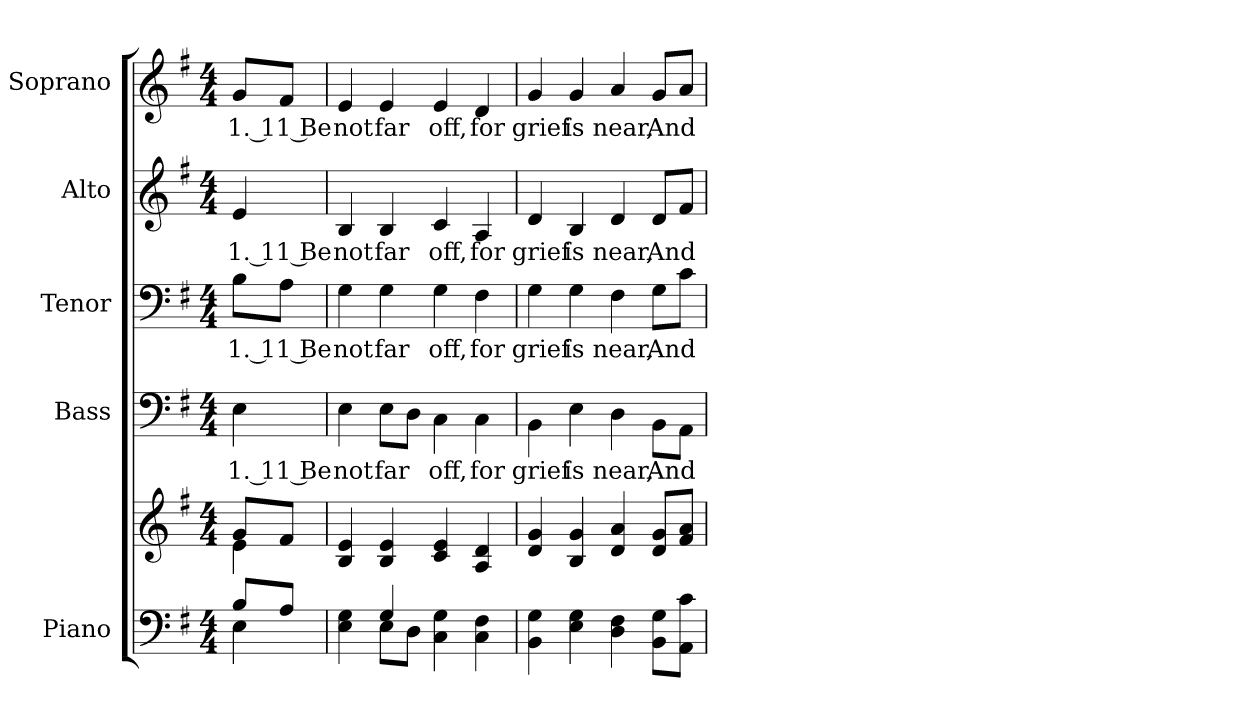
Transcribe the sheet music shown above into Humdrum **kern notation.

**kern	**kern	**kern	**text	**kern	**text	**kern	**text	**kern	**text
*part5	*part5	*part4	*part4	*part3	*part3	*part2	*part2	*part1	*part1
*staff6	*staff5	*staff4	*staff4	*staff3	*staff3	*staff2	*staff2	*staff1	*staff1
*I"Piano	*	*I"Bass	*	*I"Tenor	*	*I"Alto	*	*I"Soprano	*
*	*	*I'B.	*	*	*	*	*	*	*
!!LO:PB:g=z
*clefF4	*clefG2	*clefF4	*	*clefF4	*	*clefG2	*	*clefG2	*
*k[f#]	*k[f#]	*k[f#]	*	*k[f#]	*	*k[f#]	*	*k[f#]	*
*G:	*G:	*G:	*	*G:	*	*G:	*	*G:	*
*M4/4	*M4/4	*M4/4	*	*M4/4	*	*M4/4	*	*M4/4	*
*MM120	*MM120	*MM120	*	*MM120	*	*MM120	*	*MM120	*
=1	=1	=1	=1	=1	=1	=1	=1	=1	=1
*^	*^	*	*	*	*	*	*	*	*
!	!	!	!	!	!LO:LY:b:color=#000000	!	!	!	!	!	!
!	!	!	!	!	!	!	!LO:LY:b:color=#000000	!	!	!	!
!	!	!	!	!	!	!	!	!	!LO:LY:b:color=#000000	!	!
!	!	!	!	!	!	!	!	!	!	!	!LO:LY:b:color=#000000
8Bi/L	4Ei\	8gi/L	4ei\	4Ei\	1. 11 Be	8Bi\L	1. 11 Be	4ei/	1. 11 Be	8gi/L	1. 11 Be
8Ai/J	.	8f#i/J	.	.	.	8Ai\J	.	.	.	8f#i/J	.
=2	=2	=2	=2	=2	=2	=2	=2	=2	=2	=2	=2
!	!	!	!	!	!LO:LY:b:color=#000000	!	!	!	!	!	!
!	!	!	!	!	!	!	!LO:LY:b:color=#000000	!	!	!	!
!	!	!	!	!	!	!	!	!	!LO:LY:b:color=#000000	!	!
!	!	!	!	!	!	!	!	!	!	!	!LO:LY:b:color=#000000
4Ei\ 4Gi	4ryy	4Bi/ 4ei	4ryy	4Ei\	not	4Gi\	not	4Bi/	not	4ei/	not
!	!	!	!	!	!LO:LY:b:color=#000000	!	!	!	!	!	!
!	!	!	!	!	!	!	!LO:LY:b:color=#000000	!	!	!	!
!	!	!	!	!	!	!	!	!	!LO:LY:b:color=#000000	!	!
!	!	!	!	!	!	!	!	!	!	!	!LO:LY:b:color=#000000
4Gi/	8Ei\L	4Bi/ 4ei	4ryy	8Ei\L	far	4Gi\	far	4Bi/	far	4ei/	far
.	8Di\J	.	.	8Di\J	.	.	.	.	.	.	.
!	!	!	!	!	!LO:LY:b:color=#000000	!	!	!	!	!	!
!	!	!	!	!	!	!	!LO:LY:b:color=#000000	!	!	!	!
!	!	!	!	!	!	!	!	!	!LO:LY:b:color=#000000	!	!
!	!	!	!	!	!	!	!	!	!	!	!LO:LY:b:color=#000000
4Ci\ 4Gi	2ryy	4ci/ 4ei	4ryy	4Ci\	off,	4Gi\	off,	4ci/	off,	4ei/	off,
!	!	!	!	!	!LO:LY:b:color=#000000	!	!	!	!	!	!
!	!	!	!	!	!	!	!LO:LY:b:color=#000000	!	!	!	!
!	!	!	!	!	!	!	!	!	!LO:LY:b:color=#000000	!	!
!	!	!	!	!	!	!	!	!	!	!	!LO:LY:b:color=#000000
4Ci\ 4F#i	.	4Ai/ 4di	4ryy	4Ci\	for	4F#i\	for	4Ai/	for	4di/	for
*v	*v	*	*	*	*	*	*	*	*	*	*
!!LO:PB:g=z
=3	=3	=3	=3	=3	=3	=3	=3	=3	=3	=3
!	!	!	!	!LO:LY:b:color=#000000	!	!	!	!	!	!
!	!	!	!	!	!	!LO:LY:b:color=#000000	!	!	!	!
!	!	!	!	!	!	!	!	!LO:LY:b:color=#000000	!	!
!	!	!	!	!	!	!	!	!	!	!LO:LY:b:color=#000000
4BBi\ 4Gi	4di/ 4gi	4ryy	4BBi\	grief	4Gi\	grief	4di/	grief	4gi/	grief
!	!	!	!	!LO:LY:b:color=#000000	!	!	!	!	!	!
!	!	!	!	!	!	!LO:LY:b:color=#000000	!	!	!	!
!	!	!	!	!	!	!	!	!LO:LY:b:color=#000000	!	!
!	!	!	!	!	!	!	!	!	!	!LO:LY:b:color=#000000
4Ei\ 4Gi	4Bi/ 4gi	4ryy	4Ei\	is	4Gi\	is	4Bi/	is	4gi/	is
!	!	!	!	!LO:LY:b:color=#000000	!	!	!	!	!	!
!	!	!	!	!	!	!LO:LY:b:color=#000000	!	!	!	!
!	!	!	!	!	!	!	!	!LO:LY:b:color=#000000	!	!
!	!	!	!	!	!	!	!	!	!	!LO:LY:b:color=#000000
4Di\ 4F#i	4di/ 4ai	4ryy	4Di\	near,	4F#i\	near,	4di/	near,	4ai/	near,
!	!	!	!	!LO:LY:b:color=#000000	!	!	!	!	!	!
!	!	!	!	!	!	!LO:LY:b:color=#000000	!	!	!	!
!	!	!	!	!	!	!	!	!LO:LY:b:color=#000000	!	!
!	!	!	!	!	!	!	!	!	!	!LO:LY:b:color=#000000
8BBi\ 8GiL	8di/ 8giL	4ryy	8BBi\L	And	8Gi\L	And	8di/L	And	8gi/L	And
8AAi\ 8ciJ	8f#i/ 8aiJ	.	8AAi\J	.	8ci\J	.	8f#i/J	.	8ai/J	.
*	*v	*v	*	*	*	*	*	*	*	*
=	=	=	=	=	=	=	=	=	=
*-	*-	*-	*-	*-	*-	*-	*-	*-	*-
